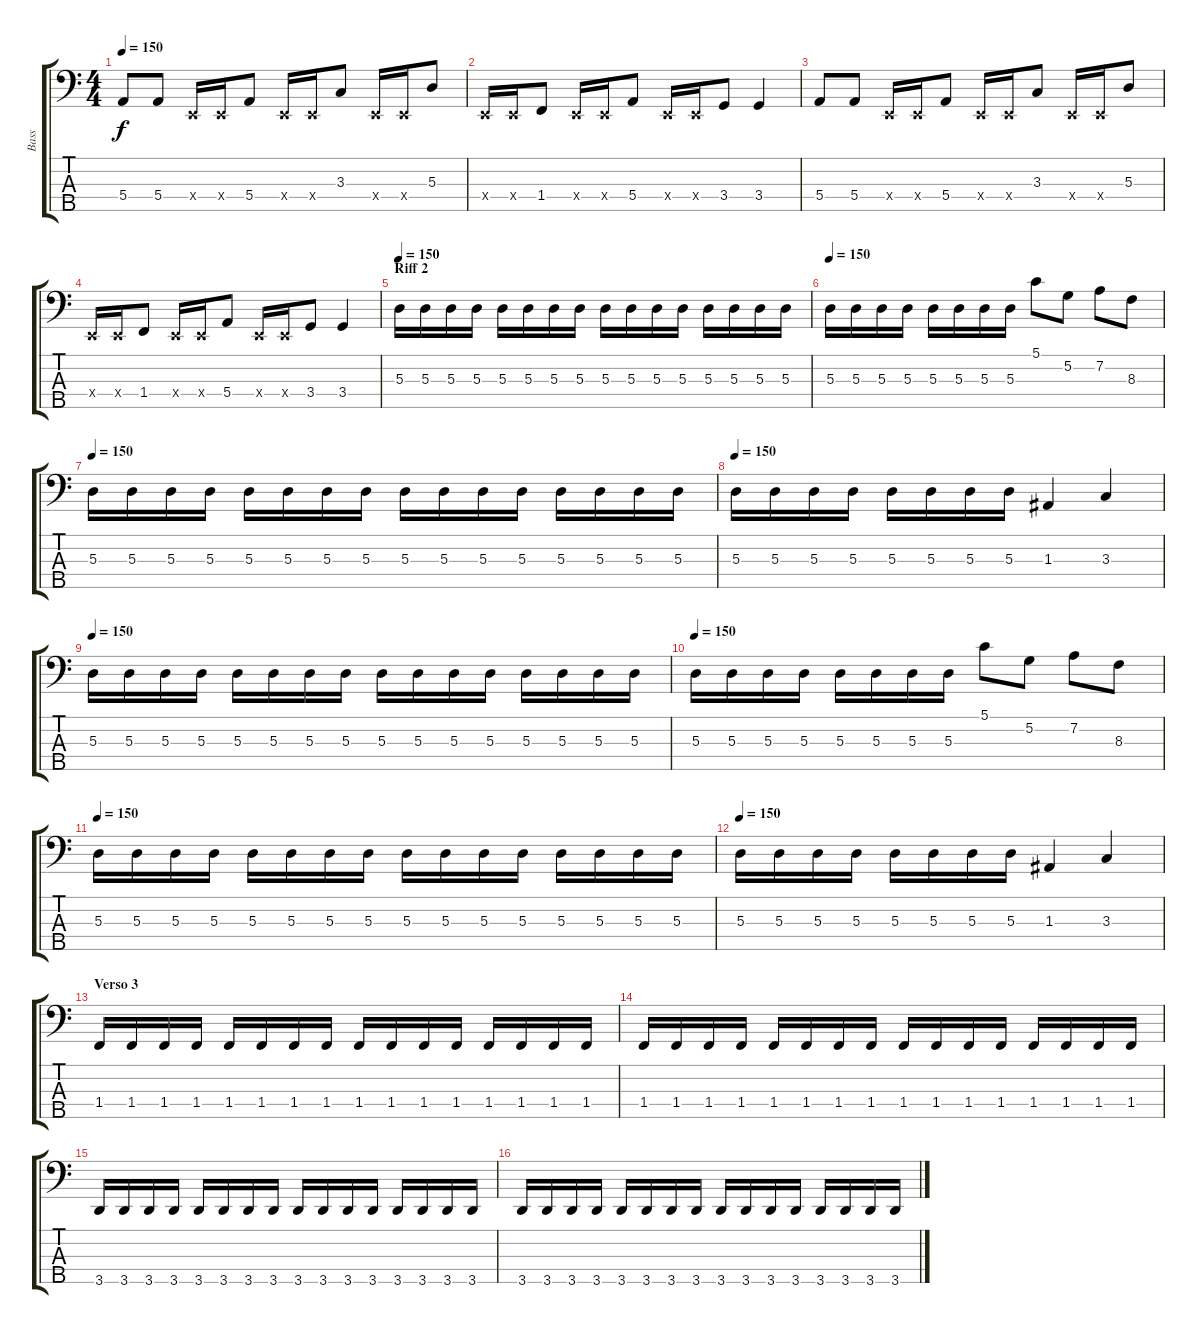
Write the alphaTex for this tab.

\track ("Bass" "Bass") {instrument electricbasspick}
\staff {score tabs}
\tuning (G2 D2 A1 E1 B0) {hide}
\ts (4 4)
\tempo 150
\clef f4
\ks c
5.4.8{dy f} 5.4.8 0.4{x}.16 0.4{x}.16 5.4.8 0.4{x}.16 0.4{x}.16 3.3.8 0.4{x}.16 0.4{x}.16 5.3.8 |
0.4{x}.16 0.4{x}.16 1.4.8 0.4{x}.16 0.4{x}.16 5.4.8 0.4{x}.16 0.4{x}.16 3.4.8 3.4.4 |
5.4.8 5.4.8 0.4{x}.16 0.4{x}.16 5.4.8 0.4{x}.16 0.4{x}.16 3.3.8 0.4{x}.16 0.4{x}.16 5.3.8 |
0.4{x}.16 0.4{x}.16 1.4.8 0.4{x}.16 0.4{x}.16 5.4.8 0.4{x}.16 0.4{x}.16 3.4.8 3.4.4 |
\section ("" "Riff 2")
\tempo 150
5.3.16 5.3.16 5.3.16 5.3.16 5.3.16 5.3.16 5.3.16 5.3.16 5.3.16 5.3.16 5.3.16 5.3.16 5.3.16 5.3.16 5.3.16 5.3.16 |
\tempo 150
5.3.16 5.3.16 5.3.16 5.3.16 5.3.16 5.3.16 5.3.16 5.3.16 5.1.8 5.2.8 7.2.8 8.3.8 |
\tempo 150
5.3.16 5.3.16 5.3.16 5.3.16 5.3.16 5.3.16 5.3.16 5.3.16 5.3.16 5.3.16 5.3.16 5.3.16 5.3.16 5.3.16 5.3.16 5.3.16 |
\tempo 150
5.3.16 5.3.16 5.3.16 5.3.16 5.3.16 5.3.16 5.3.16 5.3.16 1.3.4 3.3.4 |
\tempo 150
5.3.16 5.3.16 5.3.16 5.3.16 5.3.16 5.3.16 5.3.16 5.3.16 5.3.16 5.3.16 5.3.16 5.3.16 5.3.16 5.3.16 5.3.16 5.3.16 |
\tempo 150
5.3.16 5.3.16 5.3.16 5.3.16 5.3.16 5.3.16 5.3.16 5.3.16 5.1.8 5.2.8 7.2.8 8.3.8 |
\tempo 150
5.3.16 5.3.16 5.3.16 5.3.16 5.3.16 5.3.16 5.3.16 5.3.16 5.3.16 5.3.16 5.3.16 5.3.16 5.3.16 5.3.16 5.3.16 5.3.16 |
\tempo 150
5.3.16 5.3.16 5.3.16 5.3.16 5.3.16 5.3.16 5.3.16 5.3.16 1.3.4 3.3.4 |
\section ("" "Verso 3")
1.4.16 1.4.16 1.4.16 1.4.16 1.4.16 1.4.16 1.4.16 1.4.16 1.4.16 1.4.16 1.4.16 1.4.16 1.4.16 1.4.16 1.4.16 1.4.16 |
1.4.16 1.4.16 1.4.16 1.4.16 1.4.16 1.4.16 1.4.16 1.4.16 1.4.16 1.4.16 1.4.16 1.4.16 1.4.16 1.4.16 1.4.16 1.4.16 |
3.5.16 3.5.16 3.5.16 3.5.16 3.5.16 3.5.16 3.5.16 3.5.16 3.5.16 3.5.16 3.5.16 3.5.16 3.5.16 3.5.16 3.5.16 3.5.16 |
3.5.16 3.5.16 3.5.16 3.5.16 3.5.16 3.5.16 3.5.16 3.5.16 3.5.16 3.5.16 3.5.16 3.5.16 3.5.16 3.5.16 3.5.16 3.5.16
